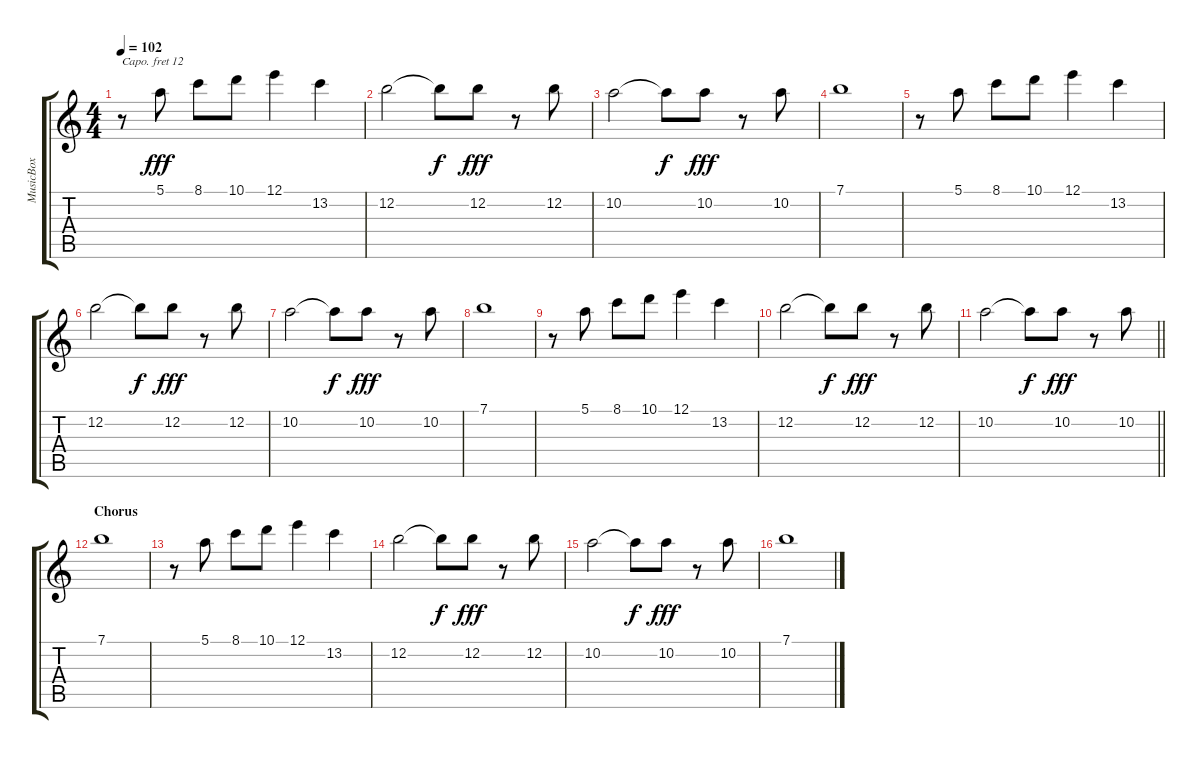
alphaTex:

\track ("MusicBox" "MusicBox") {instrument musicbox}
\staff {score tabs}
\capo 12
\tuning (E4 B3 G3 D3 A2 E2) {hide}
\ts (4 4)
\tempo 102
\clef g2
\ks c
r.8{dy fff} 5.1.8 8.1.8 10.1.8 12.1.4 13.2.4 |
12.2.2 12.2{t}.8{dy f} 12.2.8{dy fff} r.8 12.2.8 |
10.2.2 10.2{t}.8{dy f} 10.2.8{dy fff} r.8 10.2.8 |
7.1.1 |
r.8 5.1.8 8.1.8 10.1.8 12.1.4 13.2.4 |
12.2.2 12.2{t}.8{dy f} 12.2.8{dy fff} r.8 12.2.8 |
10.2.2 10.2{t}.8{dy f} 10.2.8{dy fff} r.8 10.2.8 |
7.1.1 |
r.8 5.1.8 8.1.8 10.1.8 12.1.4 13.2.4 |
12.2.2 12.2{t}.8{dy f} 12.2.8{dy fff} r.8 12.2.8 |
\barLineRight lightlight
10.2.2 10.2{t}.8{dy f} 10.2.8{dy fff} r.8 10.2.8 |
\section ("" "Chorus")
7.1.1 |
r.8 5.1.8 8.1.8 10.1.8 12.1.4 13.2.4 |
12.2.2 12.2{t}.8{dy f} 12.2.8{dy fff} r.8 12.2.8 |
10.2.2 10.2{t}.8{dy f} 10.2.8{dy fff} r.8 10.2.8 |
7.1.1
